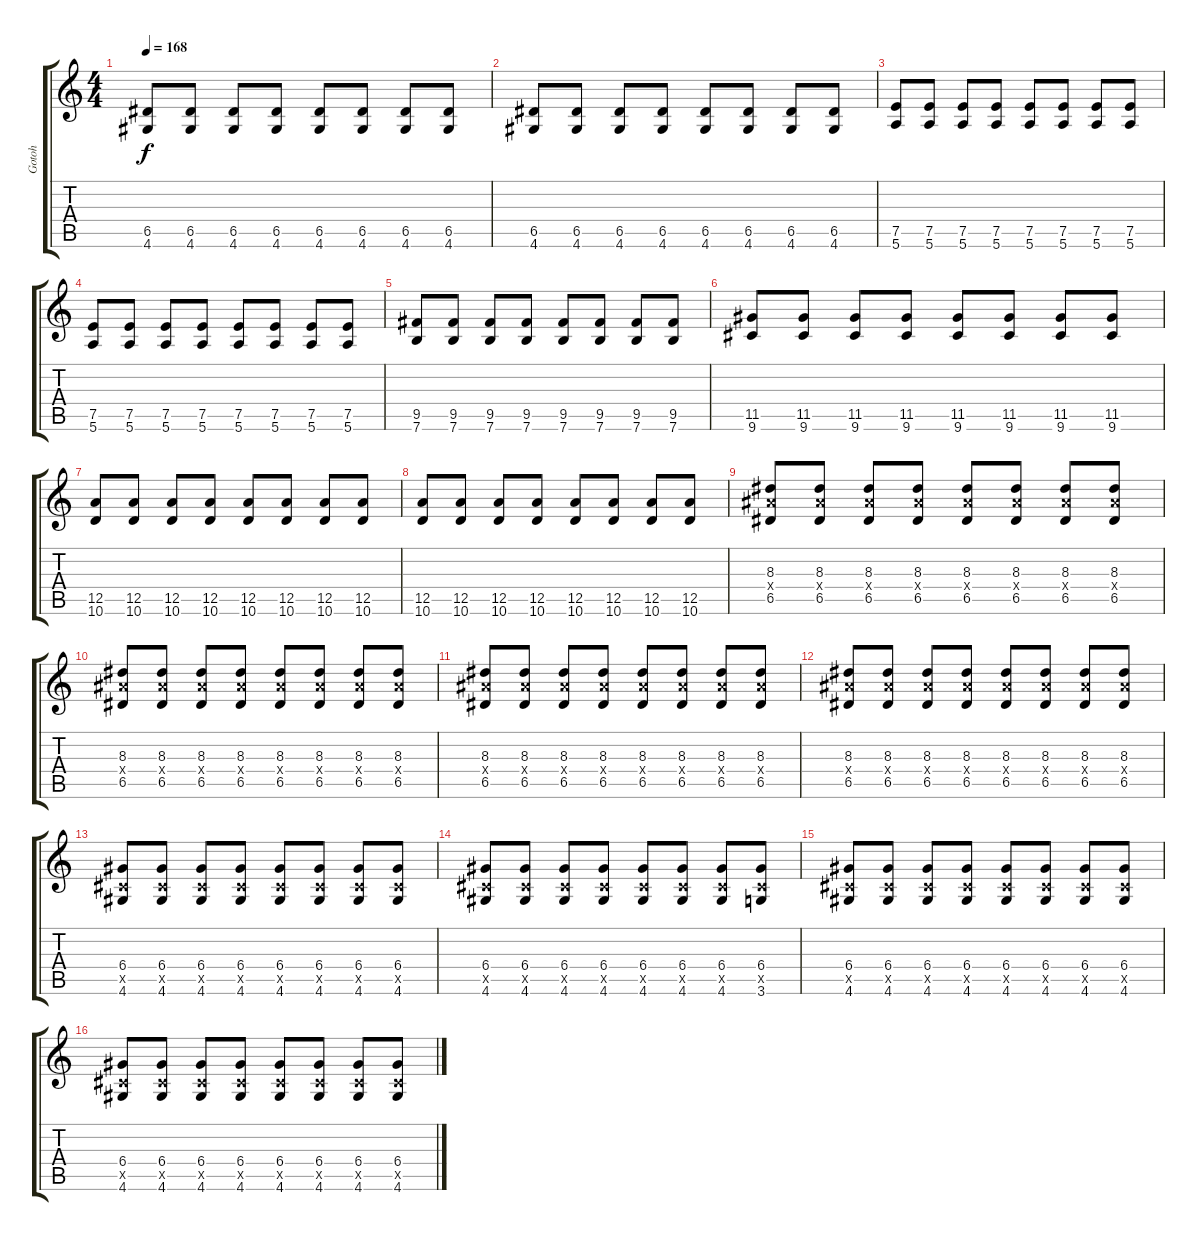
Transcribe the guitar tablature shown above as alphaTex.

\track ("Gotoh" "Gotoh") {instrument distortionguitar}
\staff {score tabs}
\tuning (E4 B3 G3 D3 A2 E2) {hide}
\ts (4 4)
\tempo 168
\clef g2
\ks c
(6.5 4.6).8{dy f} (6.5 4.6).8 (6.5 4.6).8 (6.5 4.6).8 (6.5 4.6).8 (6.5 4.6).8 (6.5 4.6).8 (6.5 4.6).8 |
(6.5 4.6).8 (6.5 4.6).8 (6.5 4.6).8 (6.5 4.6).8 (6.5 4.6).8 (6.5 4.6).8 (6.5 4.6).8 (6.5 4.6).8 |
(7.5 5.6).8 (7.5 5.6).8 (7.5 5.6).8 (7.5 5.6).8 (7.5 5.6).8 (7.5 5.6).8 (7.5 5.6).8 (7.5 5.6).8 |
(7.5 5.6).8 (7.5 5.6).8 (7.5 5.6).8 (7.5 5.6).8 (7.5 5.6).8 (7.5 5.6).8 (7.5 5.6).8 (7.5 5.6).8 |
(9.5 7.6).8 (9.5 7.6).8 (9.5 7.6).8 (9.5 7.6).8 (9.5 7.6).8 (9.5 7.6).8 (9.5 7.6).8 (9.5 7.6).8 |
(11.5 9.6).8 (11.5 9.6).8 (11.5 9.6).8 (11.5 9.6).8 (11.5 9.6).8 (11.5 9.6).8 (11.5 9.6).8 (11.5 9.6).8 |
(12.5 10.6).8 (12.5 10.6).8 (12.5 10.6).8 (12.5 10.6).8 (12.5 10.6).8 (12.5 10.6).8 (12.5 10.6).8 (12.5 10.6).8 |
(12.5 10.6).8 (12.5 10.6).8 (12.5 10.6).8 (12.5 10.6).8 (12.5 10.6).8 (12.5 10.6).8 (12.5 10.6).8 (12.5 10.6).8 |
(8.3 8.4{x} 6.5).8 (8.3 8.4{x} 6.5).8 (8.3 8.4{x} 6.5).8 (8.3 8.4{x} 6.5).8 (8.3 8.4{x} 6.5).8 (8.3 8.4{x} 6.5).8 (8.3 8.4{x} 6.5).8 (8.3 8.4{x} 6.5).8 |
(8.3 8.4{x} 6.5).8 (8.3 8.4{x} 6.5).8 (8.3 8.4{x} 6.5).8 (8.3 8.4{x} 6.5).8 (8.3 8.4{x} 6.5).8 (8.3 8.4{x} 6.5).8 (8.3 8.4{x} 6.5).8 (8.3 8.4{x} 6.5).8 |
(8.3 8.4{x} 6.5).8 (8.3 8.4{x} 6.5).8 (8.3 8.4{x} 6.5).8 (8.3 8.4{x} 6.5).8 (8.3 8.4{x} 6.5).8 (8.3 8.4{x} 6.5).8 (8.3 8.4{x} 6.5).8 (8.3 8.4{x} 6.5).8 |
(8.3 8.4{x} 6.5).8 (8.3 8.4{x} 6.5).8 (8.3 8.4{x} 6.5).8 (8.3 8.4{x} 6.5).8 (8.3 8.4{x} 6.5).8 (8.3 8.4{x} 6.5).8 (8.3 8.4{x} 6.5).8 (8.3 8.4{x} 6.5).8 |
(6.4 4.5{x} 4.6).8 (6.4 4.5{x} 4.6).8 (6.4 4.5{x} 4.6).8 (6.4 4.5{x} 4.6).8 (6.4 4.5{x} 4.6).8 (6.4 4.5{x} 4.6).8 (6.4 4.5{x} 4.6).8 (6.4 4.5{x} 4.6).8 |
(6.4 4.5{x} 4.6).8 (6.4 4.5{x} 4.6).8 (6.4 4.5{x} 4.6).8 (6.4 4.5{x} 4.6).8 (6.4 4.5{x} 4.6).8 (6.4 4.5{x} 4.6).8 (6.4 4.5{x} 4.6).8 (6.4 4.5{x} 3.6).8 |
(6.4 4.5{x} 4.6).8 (6.4 4.5{x} 4.6).8 (6.4 4.5{x} 4.6).8 (6.4 4.5{x} 4.6).8 (6.4 4.5{x} 4.6).8 (6.4 4.5{x} 4.6).8 (6.4 4.5{x} 4.6).8 (6.4 4.5{x} 4.6).8 |
(6.4 4.5{x} 4.6).8 (6.4 4.5{x} 4.6).8 (6.4 4.5{x} 4.6).8 (6.4 4.5{x} 4.6).8 (6.4 4.5{x} 4.6).8 (6.4 4.5{x} 4.6).8 (6.4 4.5{x} 4.6).8 (6.4 4.5{x} 4.6).8
